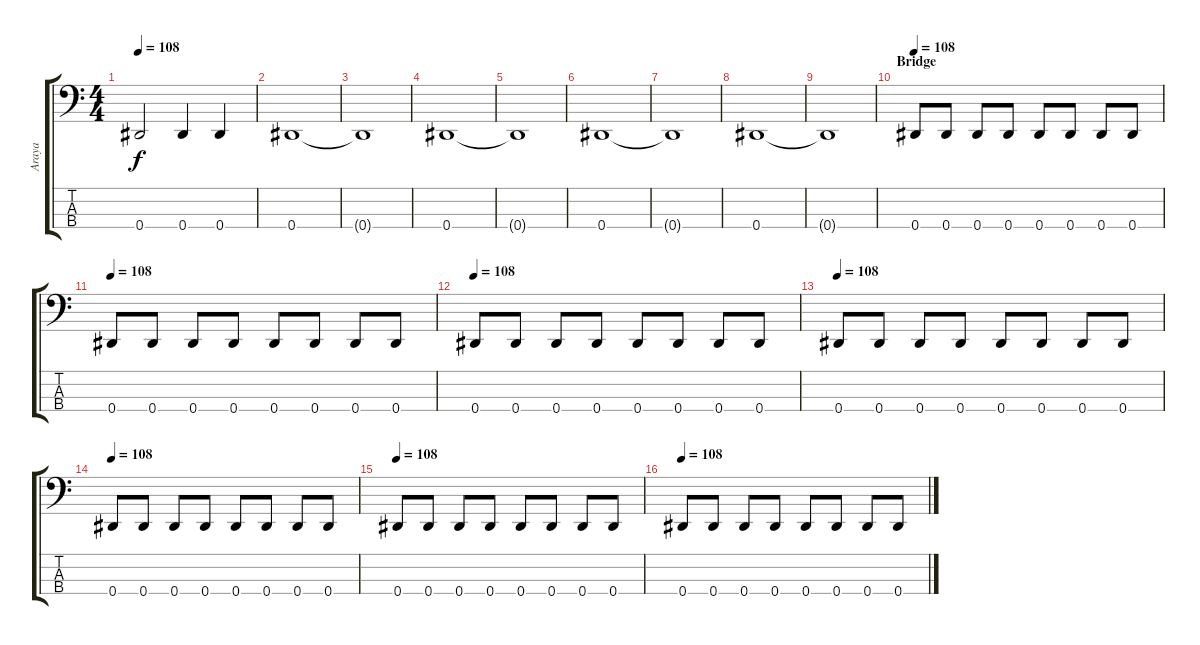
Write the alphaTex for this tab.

\track ("Araya" "Araya") {instrument electricbasspick}
\staff {score tabs}
\tuning (Gb2 Db2 Ab1 Eb1) {hide}
\ts (4 4)
\tempo 108
\clef f4
\ks c
0.4{t}.2{dy f} 0.4.4 0.4.4 |
0.4.1 |
0.4{t}.1 |
0.4.1 |
0.4{t}.1 |
0.4.1 |
0.4{t}.1 |
0.4.1 |
0.4{t}.1 |
\section ("" "Bridge")
\tempo 108
0.4.8 0.4.8 0.4.8 0.4.8 0.4.8 0.4.8 0.4.8 0.4.8 |
\tempo 108
0.4.8 0.4.8 0.4.8 0.4.8 0.4.8 0.4.8 0.4.8 0.4.8 |
\tempo 108
0.4.8 0.4.8 0.4.8 0.4.8 0.4.8 0.4.8 0.4.8 0.4.8 |
\tempo 108
0.4.8 0.4.8 0.4.8 0.4.8 0.4.8 0.4.8 0.4.8 0.4.8 |
\tempo 108
0.4.8 0.4.8 0.4.8 0.4.8 0.4.8 0.4.8 0.4.8 0.4.8 |
\tempo 108
0.4.8 0.4.8 0.4.8 0.4.8 0.4.8 0.4.8 0.4.8 0.4.8 |
\tempo 108
0.4.8 0.4.8 0.4.8 0.4.8 0.4.8 0.4.8 0.4.8 0.4.8
